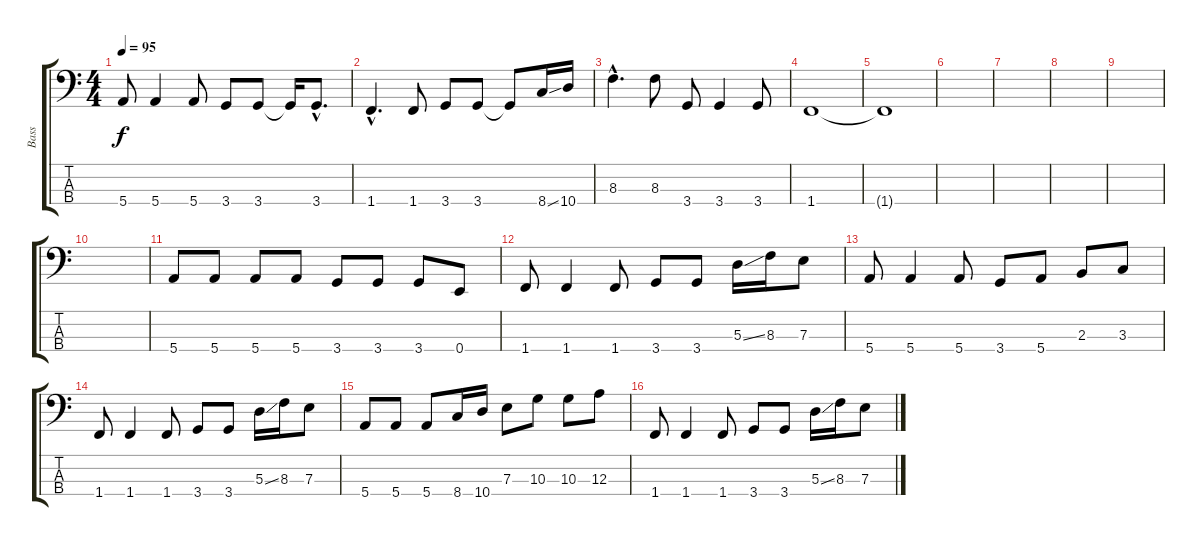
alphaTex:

\track ("Bass" "Bass") {instrument electricbassfinger}
\staff {score tabs}
\tuning (G2 D2 A1 E1) {hide}
\ts (4 4)
\tempo 95
\clef f4
\ks c
5.4.8{dy f} 5.4.4 5.4.8 3.4.8 3.4.8 3.4{t}.16 3.4{hac}.8{d} |
1.4{hac}.4{d} 1.4.8 3.4.8 3.4.8 3.4{t}.8 8.4{ss}.16 10.4.16 |
8.3{hac}.4{d} 8.3.8 3.4.8 3.4.4 3.4.8 |
1.4.1 |
1.4{t}.1 |
|
|
|
|
|
5.4.8 5.4.8 5.4.8 5.4.8 3.4.8 3.4.8 3.4.8 0.4.8 |
1.4.8 1.4.4 1.4.8 3.4.8 3.4.8 5.3{ss}.16 8.3.16 7.3.8 |
5.4.8 5.4.4 5.4.8 3.4.8 5.4.8 2.3.8 3.3.8 |
1.4.8 1.4.4 1.4.8 3.4.8 3.4.8 5.3{ss}.16 8.3.16 7.3.8 |
5.4.8 5.4.8 5.4.8 8.4.16 10.4.16 7.3.8 10.3.8 10.3.8 12.3.8 |
1.4.8 1.4.4 1.4.8 3.4.8 3.4.8 5.3{ss}.16 8.3.16 7.3.8
